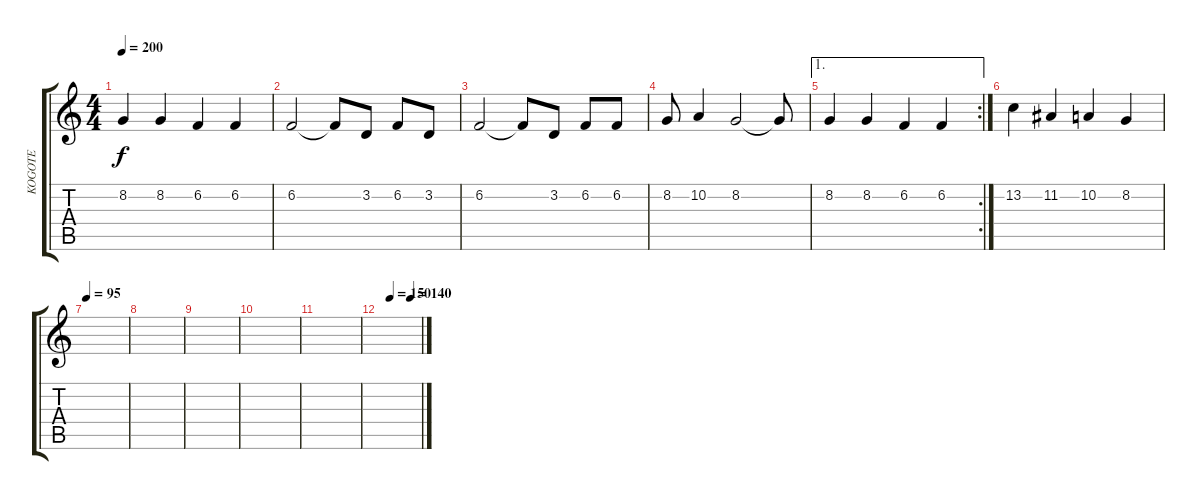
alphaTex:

\track ("KOGOTE" "KOGOTE") {instrument trumpet}
\staff {score tabs}
\tuning (E4 B3 G3 D3 A2 E2) {hide}
\ts (4 4)
\tempo 200
\clef g2
\ks c
8.2.4{dy f} 8.2.4 6.2.4 6.2.4 |
6.2.2 6.2{t}.8 3.2.8 6.2.8 3.2.8 |
6.2.2 6.2{t}.8 3.2.8 6.2.8 6.2.8 |
8.2.8 10.2.4 8.2.2 8.2{t}.8 |
\ae 1
\rc 2
8.2.4 8.2.4 6.2.4 6.2.4 |
13.2.4 11.2.4 10.2.4 8.2.4 |
\tempo 95
|
|
|
|
|
\tempo (150 0.25)
\tempo (140 0.75)
